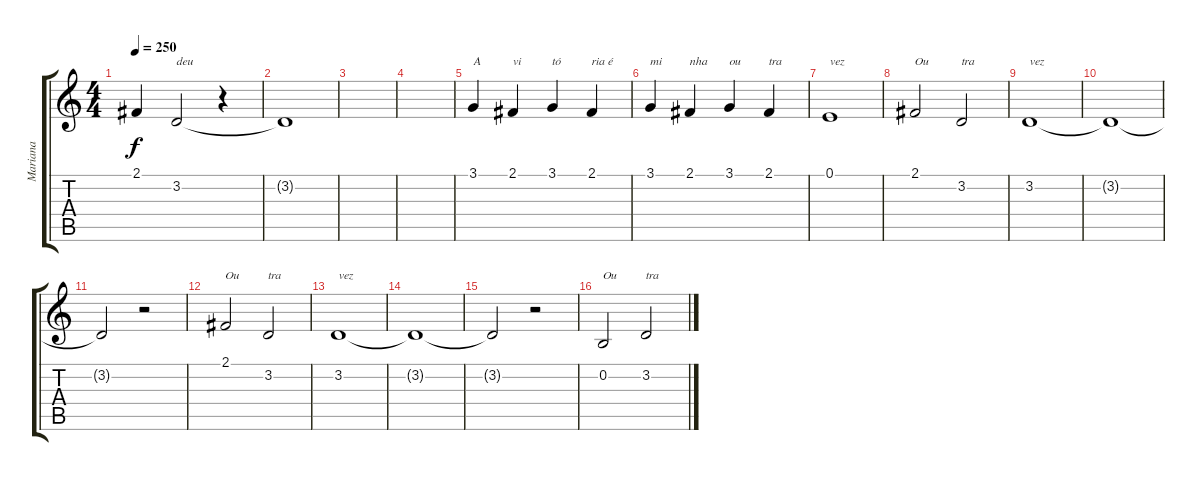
\track ("Mariana" "Mariana") {instrument tenorsax}
\staff {score tabs}
\tuning (E4 B3 G3 D3 A2 E2) {hide}
\ts (4 4)
\tempo 250
\clef g2
\ks c
2.1{t}.4{dy f} 3.2.2{txt "deu"} r.4 |
3.2{t}.1 |
|
|
3.1.4{txt "A"} 2.1.4{txt "vi"} 3.1.4{txt "tó"} 2.1.4{txt "ria é"} |
3.1.4{txt "mi"} 2.1.4{txt "nha"} 3.1.4{txt "ou"} 2.1.4{txt "tra"} |
0.1.1{txt "vez"} |
2.1.2{txt "Ou"} 3.2.2{txt "tra"} |
3.2.1{txt "vez"} |
3.2{t}.1 |
3.2{t}.2 r.2 |
2.1.2{txt "Ou"} 3.2.2{txt "tra"} |
3.2.1{txt "vez"} |
3.2{t}.1 |
3.2{t}.2 r.2 |
0.2.2{txt "Ou"} 3.2.2{txt "tra"}
